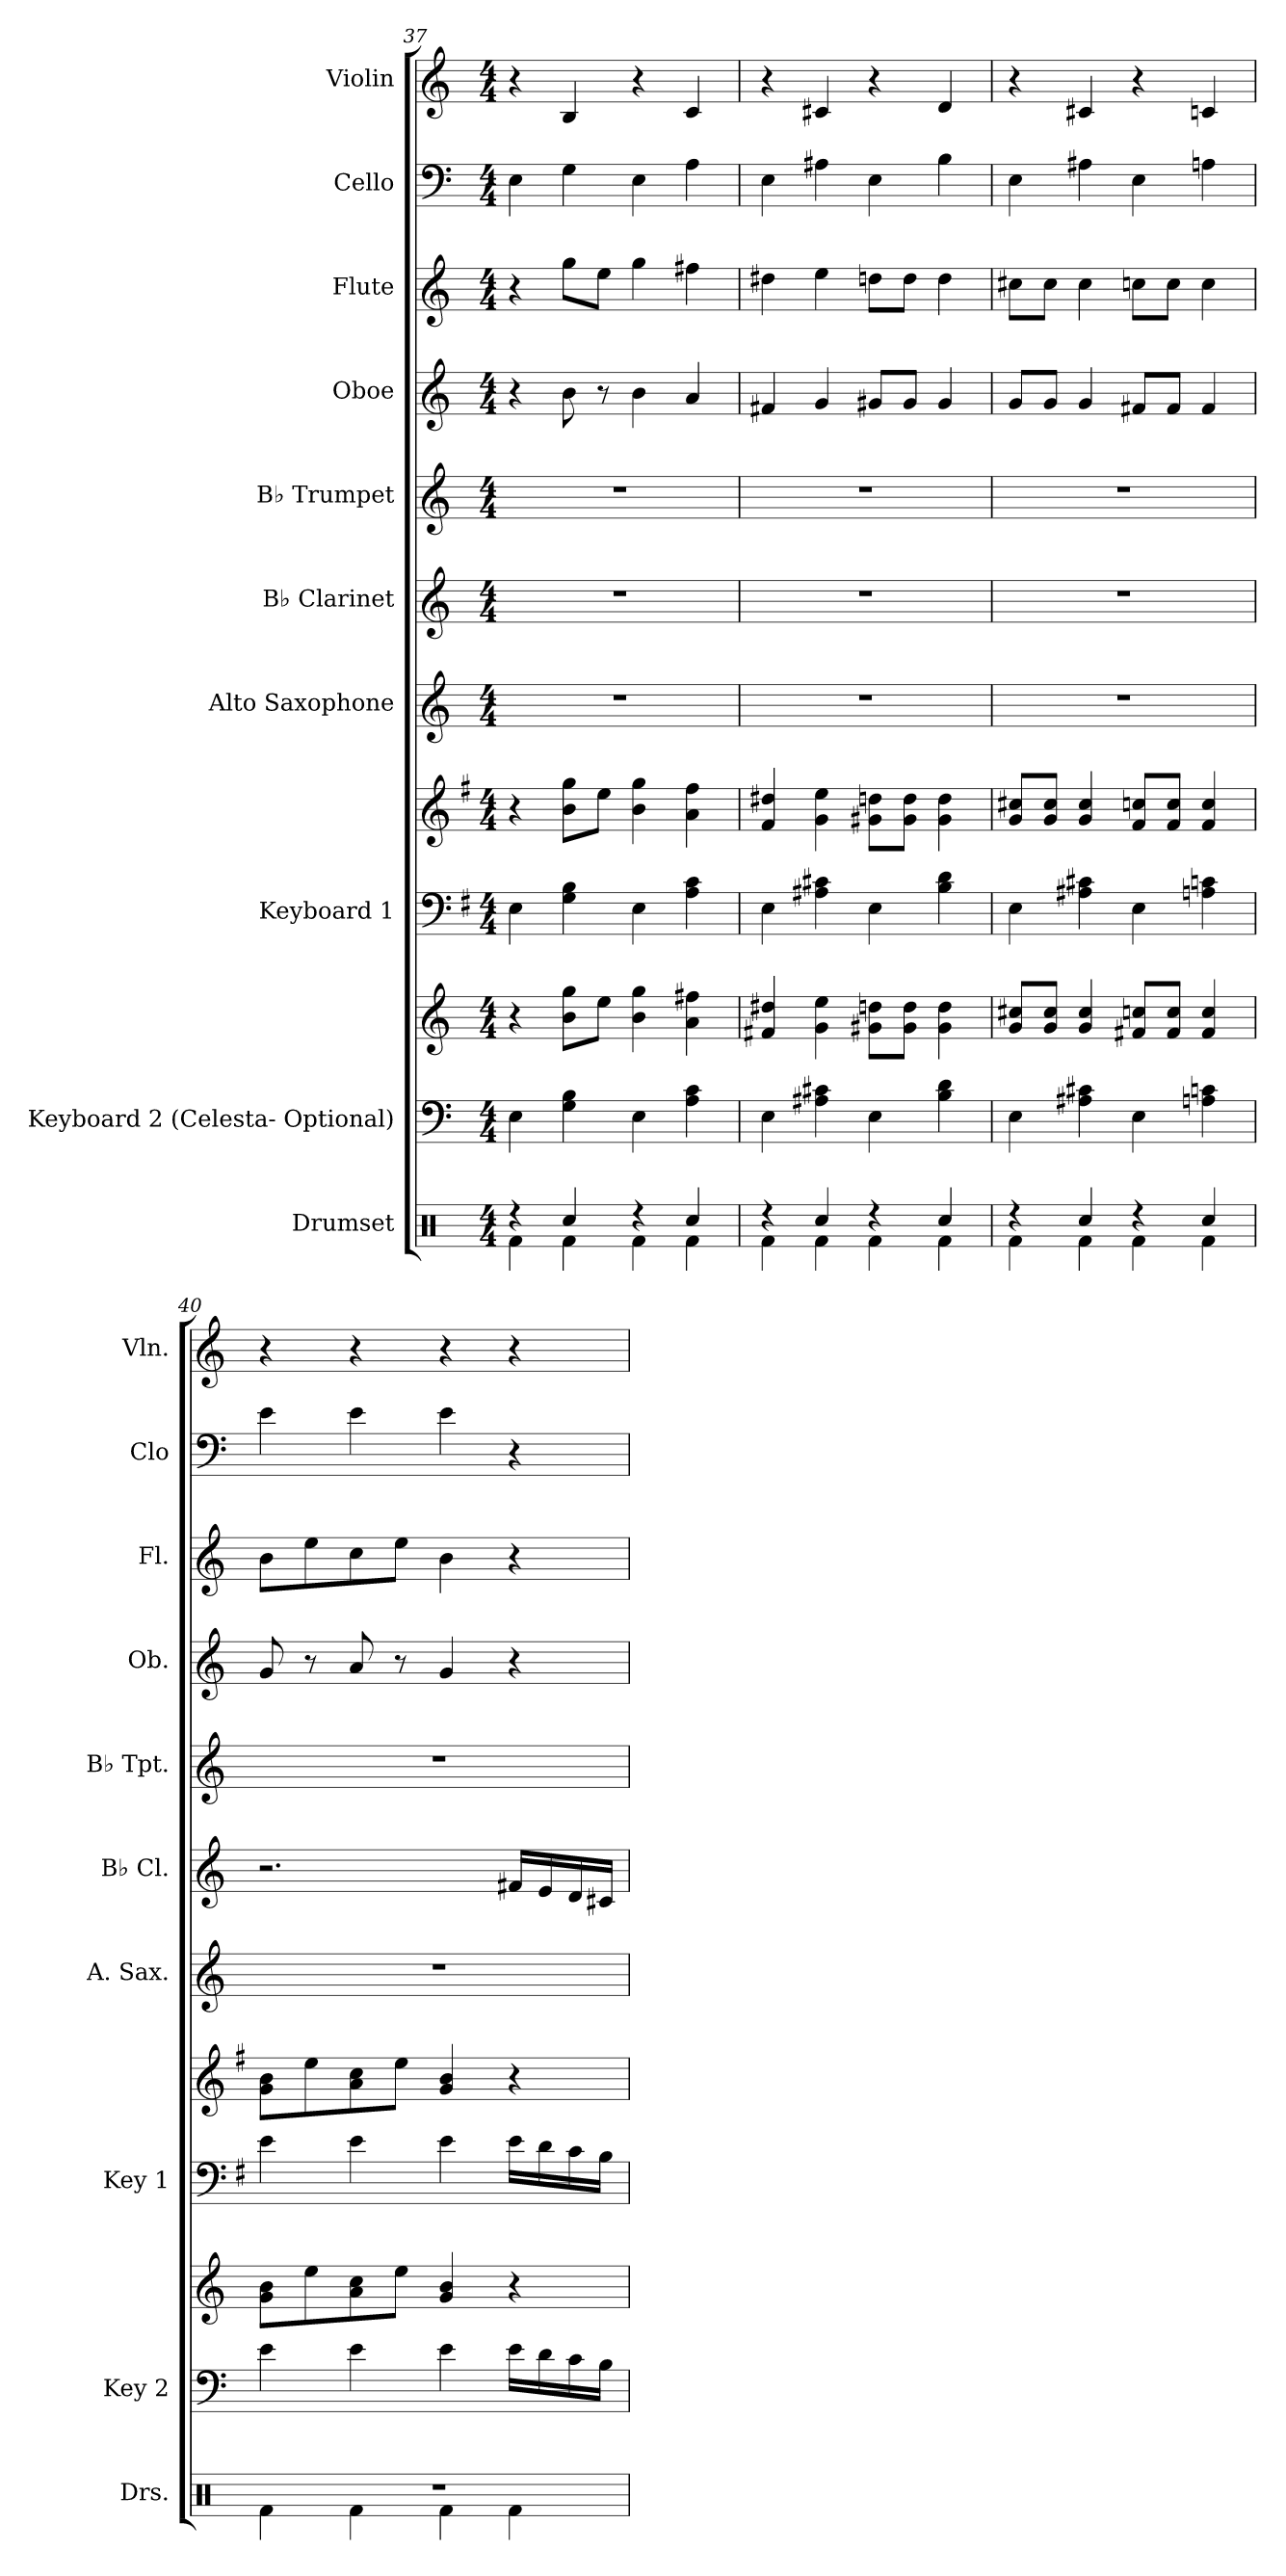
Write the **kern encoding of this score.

**kern	**kern	**kern	**kern	**kern	**kern	**kern	**kern	**kern	**kern	**kern	**kern
*part10	*part9	*part9	*part8	*part8	*part7	*part6	*part5	*part4	*part3	*part2	*part1
*staff12	*staff11	*staff10	*staff9	*staff8	*staff7	*staff6	*staff5	*staff4	*staff3	*staff2	*staff1
*I"Drumset	*I"Keyboard 2 (Celesta- Optional)	*	*I"Keyboard 1	*	*I"Alto Saxophone	*I"B♭ Clarinet	*I"B♭ Trumpet	*I"Oboe	*I"Flute	*I"Cello	*I"Violin
*I'Drs.	*I'Key 2	*	*I'Key 1	*	*I'A. Sax.	*I'B♭ Cl.	*I'B♭ Tpt.	*I'Ob.	*I'Fl.	*I'Clo	*I'Vln.
*clefX	*clefF4	*clefG2	*clefF4	*clefG2	*clefG2	*clefG2	*clefG2	*clefG2	*clefG2	*clefF4	*clefG2
*	*	*	*	*	*ITrd5c9	*ITrd1c2	*ITrd1c2	*	*	*	*
*k[]	*k[]	*k[]	*k[f#]	*k[f#]	*k[b-e-a-]	*k[b-e-]	*k[b-e-]	*k[]	*k[]	*k[]	*k[]
*C:	*C:	*C:	*G:	*G:	*E-:	*B-:	*B-:	*C:	*C:	*C:	*C:
*M4/4	*M4/4	*M4/4	*M4/4	*M4/4	*M4/4	*M4/4	*M4/4	*M4/4	*M4/4	*M4/4	*M4/4
=37	=37	=37	=37	=37	=37	=37	=37	=37	=37	=37	=37
*^	*	*	*	*	*	*	*	*	*	*	*
4r	4Rf\	4E\	4r	4E\	4r	1r	1r	1r	4r	4r	4E\	4r
4Rcc/	4Rf\	4G\ 4B\	8b\ 8gg\L	4G\ 4B\	8b\ 8gg\L	.	.	.	8b\	8gg\L	4G\	4B/
.	.	.	8ee\J	.	8ee\J	.	.	.	8r	8ee\J	.	.
4r	4Rf\	4E\	4b\ 4gg\	4E\	4b\ 4gg\	.	.	.	4b\	4gg\	4E\	4r
4Rcc/	4Rf\	4A\ 4c\	4a\ 4ff#X\	4A\ 4c\	4a\ 4ff#\	.	.	.	4a/	4ff#X\	4A\	4c/
!!LO:PB:g=z
=38	=38	=38	=38	=38	=38	=38	=38	=38	=38	=38	=38	=38
4r	4Rf\	4E\	4f#X/ 4dd#X/	4E\	4f#/ 4dd#X/	1r	1r	1r	4f#X/	4dd#X\	4E\	4r
4Rcc/	4Rf\	4A#X\ 4c#X\	4g\ 4ee\	4A#X\ 4c#X\	4g\ 4ee\	.	.	.	4g/	4ee\	4A#X\	4c#X/
4r	4Rf\	4E\	8g#X\ 8ddn\L	4E\	8g#X\ 8ddn\L	.	.	.	8g#X/L	8ddn\L	4E\	4r
.	.	.	8g#\ 8dd\J	.	8g#\ 8dd\J	.	.	.	8g#/J	8dd\J	.	.
4Rcc/	4Rf\	4B\ 4d\	4g#\ 4dd\	4B\ 4d\	4g#\ 4dd\	.	.	.	4g#/	4dd\	4B\	4d/
=39	=39	=39	=39	=39	=39	=39	=39	=39	=39	=39	=39	=39
4r	4Rf\	4E\	8g/ 8cc#X/L	4E\	8g/ 8cc#X/L	1r	1r	1r	8g/L	8cc#X\L	4E\	4r
.	.	.	8g/ 8cc#/J	.	8g/ 8cc#/J	.	.	.	8g/J	8cc#\J	.	.
4Rcc/	4Rf\	4A#X\ 4c#X\	4g/ 4cc#/	4A#X\ 4c#X\	4g/ 4cc#/	.	.	.	4g/	4cc#\	4A#X\	4c#X/
4r	4Rf\	4E\	8f#X/ 8ccn/L	4E\	8f#/ 8ccn/L	.	.	.	8f#X/L	8ccn\L	4E\	4r
.	.	.	8f#/ 8cc/J	.	8f#/ 8cc/J	.	.	.	8f#/J	8cc\J	.	.
4Rcc/	4Rf\	4An\ 4cn\	4f#/ 4cc/	4An\ 4cn\	4f#/ 4cc/	.	.	.	4f#/	4cc\	4An\	4cn/
=40	=40	=40	=40	=40	=40	=40	=40	=40	=40	=40	=40	=40
1r	4Rf\	4e\	8g\ 8b\L	4e\	8g\ 8b\L	1r	2.r	1r	8g/	8b\L	4e\	4r
.	.	.	8ee\	.	8ee\	.	.	.	8r	8ee\	.	.
.	4Rf\	4e\	8a\ 8cc\	4e\	8a\ 8cc\	.	.	.	8a/	8cc\	4e\	4r
.	.	.	8ee\J	.	8ee\J	.	.	.	8r	8ee\J	.	.
.	4Rf\	4e\	4g/ 4b/	4e\	4g/ 4b/	.	.	.	4g/	4b\	4e\	4r
.	4Rf\	16e\LL	4r	16e\LL	4r	.	16en/LL	.	4r	4r	4r	4r
.	.	16d\	.	16d\	.	.	16d/	.	.	.	.	.
.	.	16c\	.	16c\	.	.	16c/	.	.	.	.	.
.	.	16B\JJ	.	16B\JJ	.	.	16Bn/JJ	.	.	.	.	.
*v	*v	*	*	*	*	*	*	*	*	*	*	*
=	=	=	=	=	=	=	=	=	=	=	=
*-	*-	*-	*-	*-	*-	*-	*-	*-	*-	*-	*-
